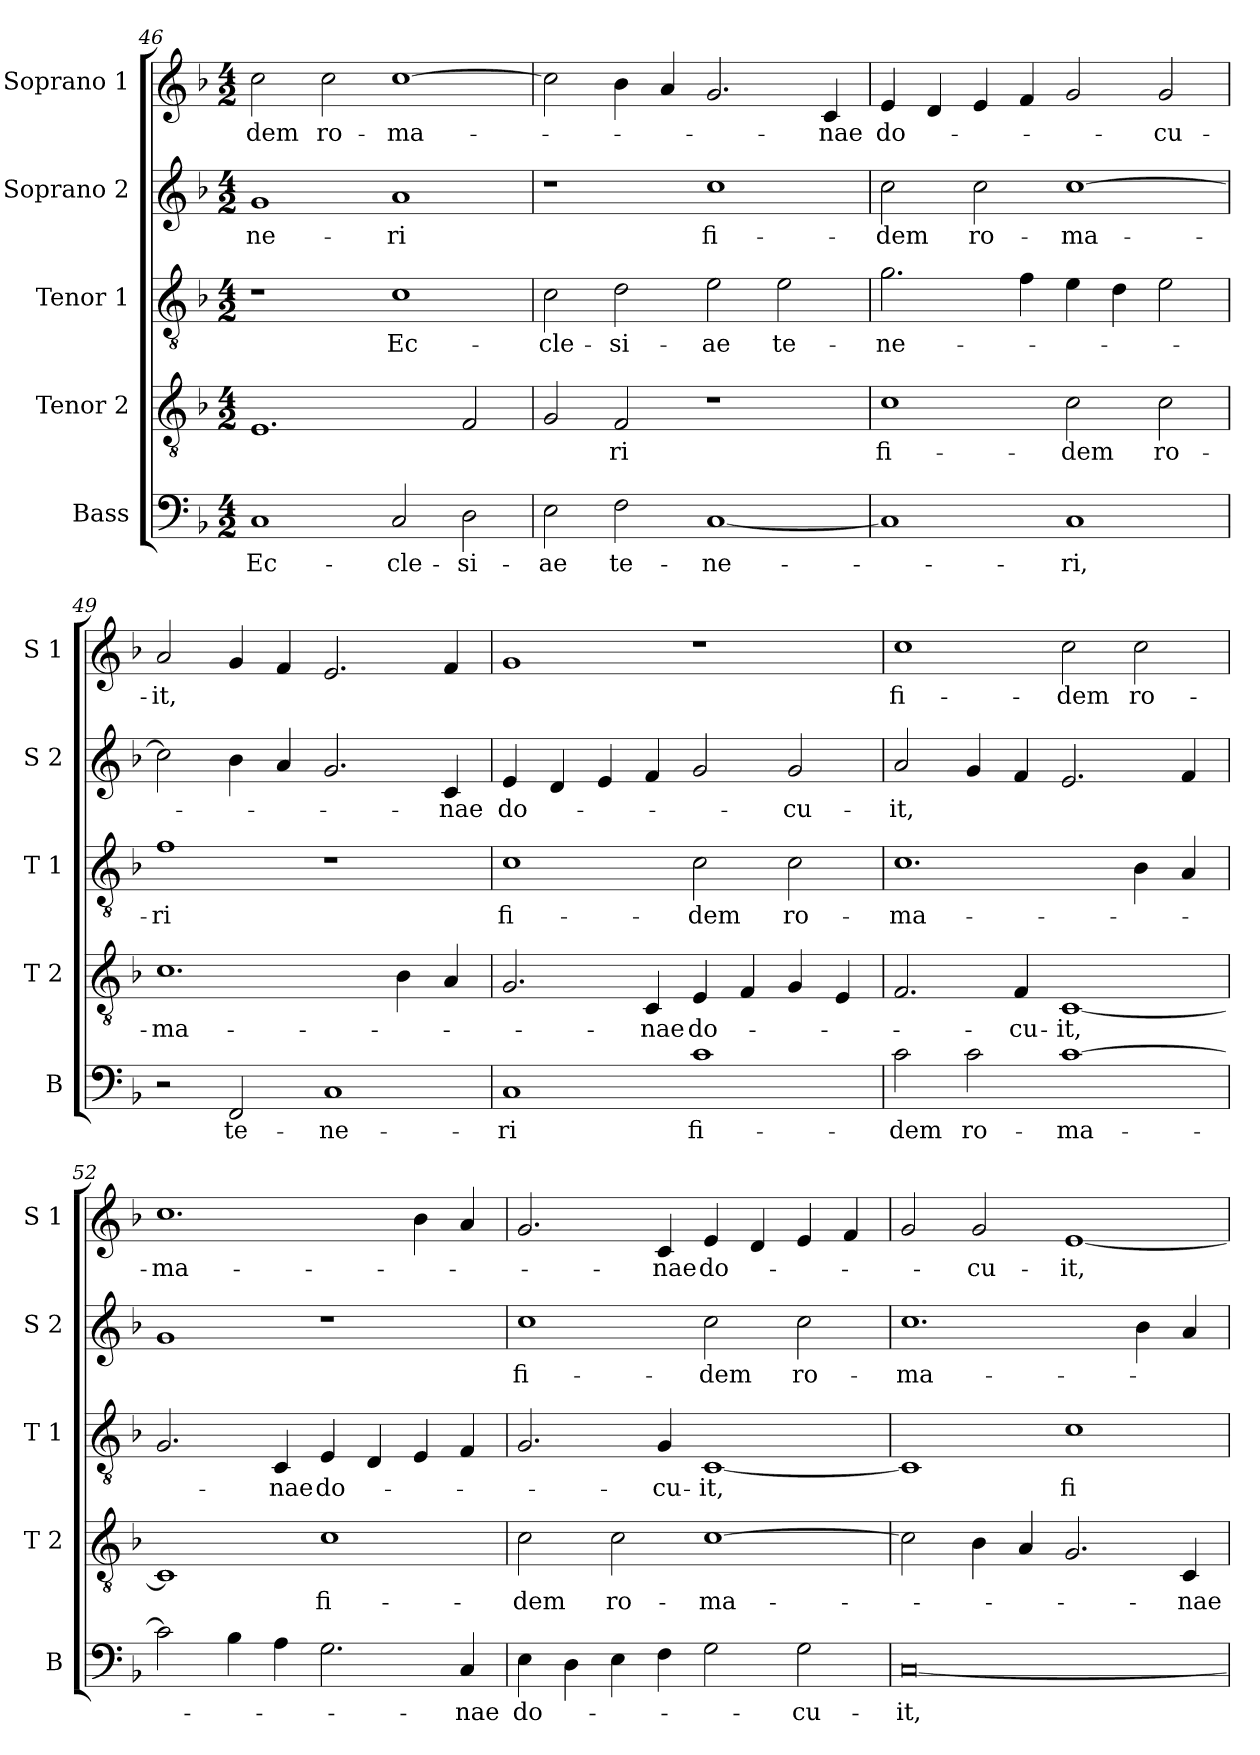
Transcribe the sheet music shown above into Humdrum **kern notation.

**kern	**text	**kern	**text	**kern	**text	**kern	**text	**kern	**text
*part5	*part5	*part4	*part4	*part3	*part3	*part2	*part2	*part1	*part1
*staff5	*staff5	*staff4	*staff4	*staff3	*staff3	*staff2	*staff2	*staff1	*staff1
*I"Bass	*	*I"Tenor 2	*	*I"Tenor 1	*	*I"Soprano 2	*	*I"Soprano 1	*
*I'B	*	*I'T 2	*	*I'T 1	*	*I'S 2	*	*I'S 1	*
!!LO:LB:g=z
*clefF4	*	*clefGv2	*	*clefGv2	*	*clefG2	*	*clefG2	*
*k[b-]	*	*k[b-]	*	*k[b-]	*	*k[b-]	*	*k[b-]	*
*F:	*	*F:	*	*F:	*	*F:	*	*F:	*
*M4/2	*	*M4/2	*	*M4/2	*	*M4/2	*	*M4/2	*
=46	=46	=46	=46	=46	=46	=46	=46	=46	=46
!	!LO:LY:b	!	!	!	!	!	!LO:LY:b	!	!LO:LY:b
1C	Ec-	1.E	.	1r	.	1g	-ne-	2cc\	-dem
!	!	!	!	!	!	!	!	!	!LO:LY:b
.	.	.	.	.	.	.	.	2cc\	ro-
!	!LO:LY:b	!	!	!	!LO:LY:b	!	!LO:LY:b	!	!LO:LY:b
2C/	-cle-	.	.	1c	Ec-	1a	-ri	[1cc	-ma-
!	!LO:LY:b	!	!	!	!	!	!	!	!
2D\	-si-	2F/	.	.	.	.	.	.	.
=47	=47	=47	=47	=47	=47	=47	=47	=47	=47
!	!LO:LY:b	!	!	!	!LO:LY:b	!	!	!	!
2E\	-ae	2G/	.	2c\	-cle-	1r	.	2cc\]	.
!	!LO:LY:b	!	!LO:LY:b	!	!LO:LY:b	!	!	!	!
2F\	te-	2F/	-ri	2d\	-si-	.	.	4b-\	.
.	.	.	.	.	.	.	.	4a/	.
!	!LO:LY:b	!	!	!	!LO:LY:b	!	!LO:LY:b	!	!
[1C	-ne-	1r	.	2e\	-ae	1cc	fi-	2.g/	.
!	!	!	!	!	!LO:LY:b	!	!	!	!
.	.	.	.	2e\	te-	.	.	.	.
!	!	!	!	!	!	!	!	!	!LO:LY:b
.	.	.	.	.	.	.	.	4c/	-nae
=48	=48	=48	=48	=48	=48	=48	=48	=48	=48
!	!	!	!LO:LY:b	!	!LO:LY:b	!	!LO:LY:b	!	!LO:LY:b
1C]	.	1c	fi-	2.g\	-ne-	2cc\	-dem	4e/	do-
.	.	.	.	.	.	.	.	4d/	.
!	!	!	!	!	!	!	!LO:LY:b	!	!
.	.	.	.	.	.	2cc\	ro-	4e/	.
.	.	.	.	4f\	.	.	.	4f/	.
!	!LO:LY:b	!	!LO:LY:b	!	!	!	!LO:LY:b	!	!
1C	-ri,	2c\	-dem	4e\	.	[1cc	-ma-	2g/	.
.	.	.	.	4d\	.	.	.	.	.
!	!	!	!LO:LY:b	!	!	!	!	!	!LO:LY:b
.	.	2c\	ro-	2e\	.	.	.	2g/	-cu-
=49	=49	=49	=49	=49	=49	=49	=49	=49	=49
!	!	!	!LO:LY:b	!	!LO:LY:b	!	!	!	!LO:LY:b
2r	.	1.c	-ma-	1f	-ri	2cc\]	.	2a/	-it,
!	!LO:LY:b	!	!	!	!	!	!	!	!
2FF/	te-	.	.	.	.	4b-\	.	4g/	.
.	.	.	.	.	.	4a/	.	4f/	.
!	!LO:LY:b	!	!	!	!	!	!	!	!
1C	-ne-	.	.	1r	.	2.g/	.	2.e/	.
.	.	4B-\	.	.	.	.	.	.	.
!	!	!	!	!	!	!	!LO:LY:b	!	!
.	.	4A/	.	.	.	4c/	-nae	4f/	.
=50	=50	=50	=50	=50	=50	=50	=50	=50	=50
!	!LO:LY:b	!	!	!	!LO:LY:b	!	!LO:LY:b	!	!
1C	-ri	2.G/	.	1c	fi-	4e/	do-	1g	.
.	.	.	.	.	.	4d/	.	.	.
.	.	.	.	.	.	4e/	.	.	.
!	!	!	!LO:LY:b	!	!	!	!	!	!
.	.	4C/	-nae	.	.	4f/	.	.	.
!	!LO:LY:b	!	!LO:LY:b	!	!LO:LY:b	!	!	!	!
1c	fi-	4E/	do-	2c\	-dem	2g/	.	1r	.
.	.	4F/	.	.	.	.	.	.	.
!	!	!	!	!	!LO:LY:b	!	!LO:LY:b	!	!
.	.	4G/	.	2c\	ro-	2g/	-cu-	.	.
.	.	4E/	.	.	.	.	.	.	.
!!LO:LB:g=z
=51	=51	=51	=51	=51	=51	=51	=51	=51	=51
!	!LO:LY:b	!	!	!	!LO:LY:b	!	!LO:LY:b	!	!LO:LY:b
2c\	-dem	2.F/	.	1.c	-ma-	2a/	-it,	1cc	fi-
!	!LO:LY:b	!	!	!	!	!	!	!	!
2c\	ro-	.	.	.	.	4g/	.	.	.
!	!	!	!LO:LY:b	!	!	!	!	!	!
.	.	4F/	-cu-	.	.	4f/	.	.	.
!	!LO:LY:b	!	!LO:LY:b	!	!	!	!	!	!LO:LY:b
[1c	-ma-	[1C	-it,	.	.	2.e/	.	2cc\	-dem
!	!	!	!	!	!	!	!	!	!LO:LY:b
.	.	.	.	4B-\	.	.	.	2cc\	ro-
.	.	.	.	4A/	.	4f/	.	.	.
=52	=52	=52	=52	=52	=52	=52	=52	=52	=52
!	!	!	!	!	!	!	!	!	!LO:LY:b
2c\]	.	1C]	.	2.G/	.	1g	.	1.cc	-ma-
4B-\	.	.	.	.	.	.	.	.	.
!	!	!	!	!	!LO:LY:b	!	!	!	!
4A\	.	.	.	4C/	-nae	.	.	.	.
!	!	!	!LO:LY:b	!	!LO:LY:b	!	!	!	!
2.G\	.	1c	fi-	4E/	do-	1r	.	.	.
.	.	.	.	4D/	.	.	.	.	.
.	.	.	.	4E/	.	.	.	4b-\	.
!	!LO:LY:b	!	!	!	!	!	!	!	!
4C/	-nae	.	.	4F/	.	.	.	4a/	.
=53	=53	=53	=53	=53	=53	=53	=53	=53	=53
!	!LO:LY:b	!	!LO:LY:b	!	!	!	!LO:LY:b	!	!
4E\	do-	2c\	-dem	2.G/	.	1cc	fi-	2.g/	.
4D\	.	.	.	.	.	.	.	.	.
!	!	!	!LO:LY:b	!	!	!	!	!	!
4E\	.	2c\	ro-	.	.	.	.	.	.
!	!	!	!	!	!LO:LY:b	!	!	!	!LO:LY:b
4F\	.	.	.	4G/	-cu-	.	.	4c/	-nae
!	!	!	!LO:LY:b	!	!LO:LY:b	!	!LO:LY:b	!	!LO:LY:b
2G\	.	[1c	-ma-	[1C	-it,	2cc\	-dem	4e/	do-
.	.	.	.	.	.	.	.	4d/	.
!	!LO:LY:b	!	!	!	!	!	!LO:LY:b	!	!
2G\	-cu-	.	.	.	.	2cc\	ro-	4e/	.
.	.	.	.	.	.	.	.	4f/	.
=54	=54	=54	=54	=54	=54	=54	=54	=54	=54
!	!LO:LY:b	!	!	!	!	!	!LO:LY:b	!	!
[0C	-it,	2c\]	.	1C]	.	1.cc	-ma-	2g/	.
!	!	!	!	!	!	!	!	!	!LO:LY:b
.	.	4B-\	.	.	.	.	.	2g/	-cu-
.	.	4A/	.	.	.	.	.	.	.
!	!	!	!	!	!LO:LY:b	!	!	!	!LO:LY:b
.	.	2.G/	.	1c	fi-	.	.	[1e	-it,
.	.	.	.	.	.	4b-\	.	.	.
!	!	!	!LO:LY:b	!	!	!	!	!	!
.	.	4C/	-nae	.	.	4a/	.	.	.
=	=	=	=	=	=	=	=	=	=
*-	*-	*-	*-	*-	*-	*-	*-	*-	*-
